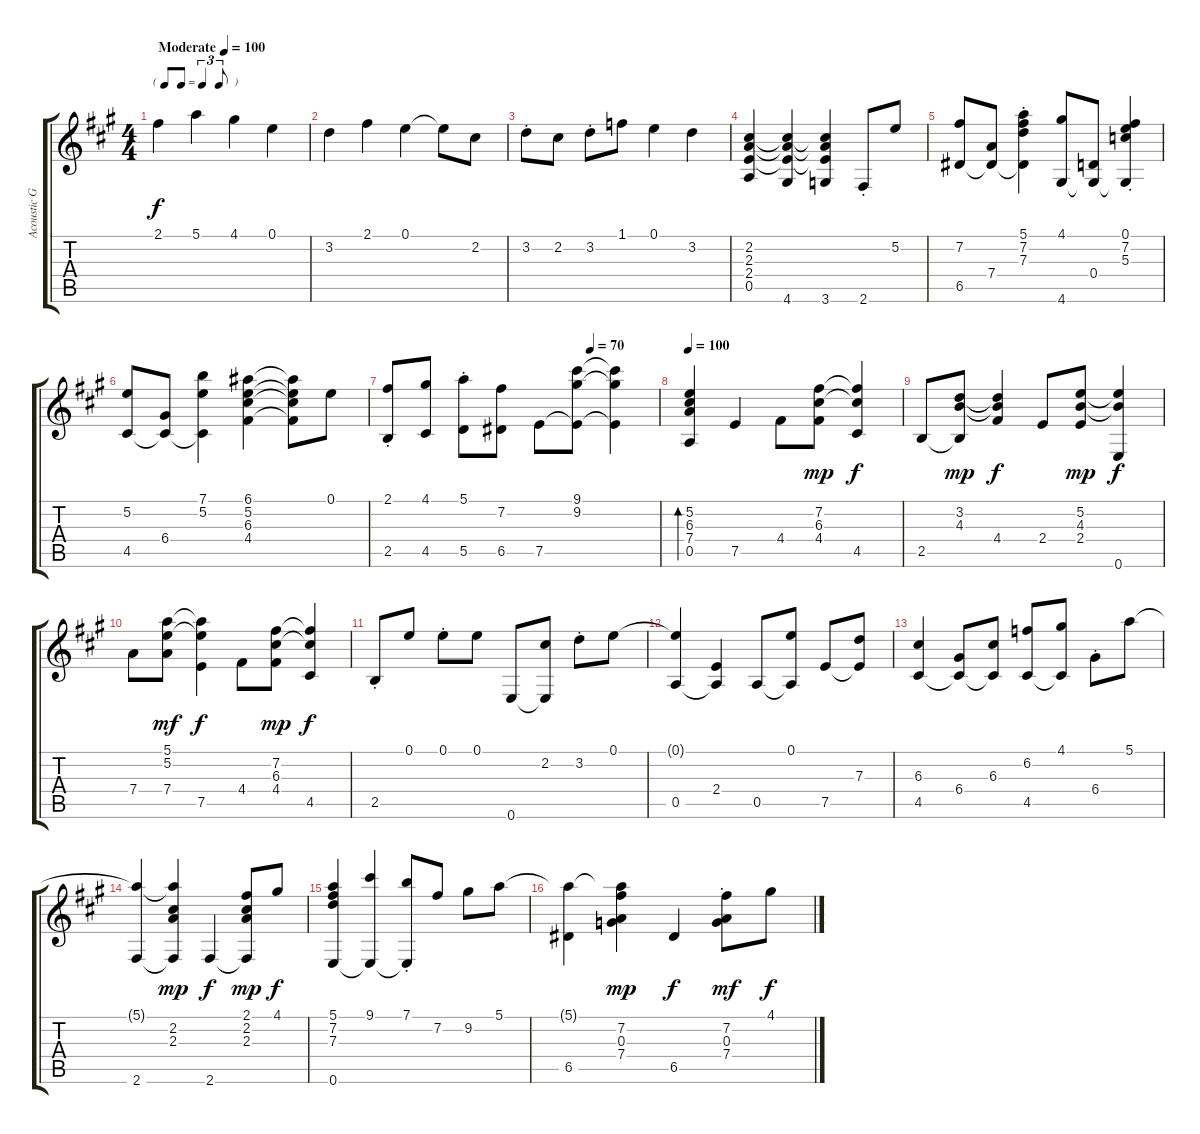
\track ("Acoustic Guitar" "Acoustic G") {instrument acousticguitarnylon}
\staff {score tabs}
\tuning (E4 B3 G3 D3 A2 E2) {hide}
\ts (4 4)
\tf triplet8th
\tempo (100 "Moderate")
\clef g2
\ks a
2.1.4{dy f instrument acousticguitarnylon} 5.1.4 4.1.4 0.1.4 |
3.2.4 2.1.4 0.1.4 0.1{t}.8 2.2.8 |
3.2{st}.8 2.2.8 3.2{st}.8 1.1.8 0.1.4 3.2.4 |
(2.2 2.3 2.4 0.5).4 (2.2{t} 2.3{t} 2.4{t} 4.6).4 (2.2{t} 2.3{t} 2.4{t} 3.6).4 2.6{st}.8 5.2.8 |
(7.2 6.5).8 (7.4 6.5{t}).8 (5.1{st} 7.2{st} 7.3{st} 6.5{t}).4 (4.1 4.6).8 (0.4 4.6{t}).8 (0.1{st} 7.2{st} 5.3{st} 4.6{t}).4 |
(5.2 4.5).8 (6.4 4.5{t}).8 (7.1 5.2 4.5{t}).4 (6.1 5.2 6.3 4.4).4 (6.1{t} 5.2{t} 6.3{t} 4.4{t}).8 0.1.8 |
\tempo (70 0.75)
(2.1{st} 2.5{st}).8 (4.1 4.5).8 (5.1{st} 5.5{st}).8 (7.2 6.5).8 7.5.8 (9.1 9.2 7.5{t}).8 (9.1{t} 9.2{t} 7.5{t}).4 |
\tempo 100
(5.2 6.3 7.4 0.5).4{bd 60} 7.5.4 4.4.8 (7.2 6.3 4.4).8{dy mp} (7.2{t} 6.3{t} 4.5).4{dy f} |
2.5.8 (3.2 4.3 2.5{t}).8{dy mp} (3.2{t} 4.3{t} 4.4).4{dy f} 2.4.8 (5.2 4.3 2.4).8{dy mp} (5.2{t} 4.3{t} 0.6).4{dy f} |
7.4.8 (5.1 5.2 7.4).8{dy mf} (5.1{t} 5.2{t} 7.5).4{dy f} 4.4.8 (7.2 6.3 4.4).8{dy mp} (7.2{t} 6.3{t} 4.5).4{dy f} |
2.5{st}.8 0.1.8 0.1{st}.8 0.1.8 0.6.8 (2.2 0.6{t}).8 3.2{st}.8 0.1.8 |
(0.1{t} 0.5).4 (2.4 0.5{t}).4 0.5.8 (0.1 0.5{t}).8 7.5.8 (7.3 7.5{t}).8 |
(6.3 4.5).4 (6.4 4.5{t}).8 (6.3 4.5{t}).8 (6.2 4.5).8 (4.1 4.5{t}).8 6.4{st}.8 5.1.8 |
(5.1{t} 2.6).4 (5.1{t} 2.2 2.3 2.6{t}).4{dy mp} 2.6.4{dy f} (2.1 2.2 2.3 2.6{t}).8{dy mp} 4.1.8{dy f} |
(5.1 7.2 7.3 0.6).4 (9.1 0.6{t}).4 (7.1{st} 0.6{t}).8 7.2.8 9.2.8 5.1.8 |
(5.1{t} 6.5).4 (5.1{t} 7.2 0.3 7.4).4{dy mp} 6.5.4{dy f} (7.2{st} 0.3{st} 7.4{st}).8{dy mf} 4.1.8{dy f}
